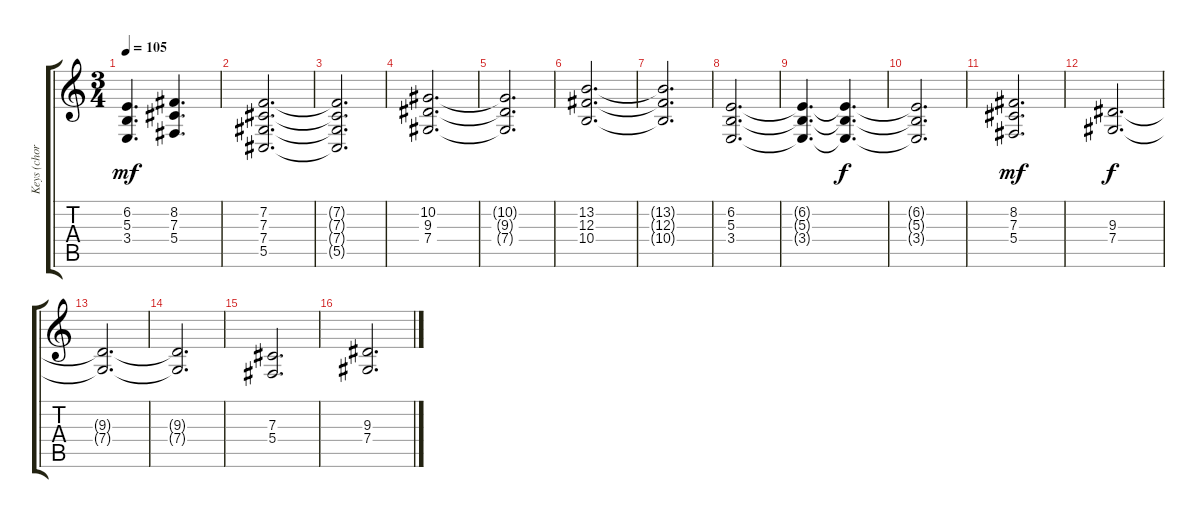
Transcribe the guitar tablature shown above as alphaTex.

\track ("Keys (chords)" "Keys (chor") {instrument synthstrings1}
\staff {score tabs}
\tuning (Eb4 Bb3 Gb3 Db3 Ab2 Eb2) {hide}
\ts (3 4)
\tempo 105
\clef g2
\ks c
(6.2{t} 5.3{t} 3.4{t}).4{d dy mf} (8.2 7.3 5.4).4{d} |
(7.2 7.3 7.4 5.5).2{d} |
(7.2{t} 7.3{t} 7.4{t} 5.5{t}).2{d} |
(10.2 9.3 7.4).2{d} |
(10.2{t} 9.3{t} 7.4{t}).2{d} |
(13.2 12.3 10.4).2{d} |
(13.2{t} 12.3{t} 10.4{t}).2{d} |
(6.2 5.3 3.4).2{d} |
(6.2{t} 5.3{t} 3.4{t}).4{d} (6.2{t} 5.3{t} 3.4{t}).4{d dy f} |
(6.2{t} 5.3{t} 3.4{t}).2{d} |
(8.2 7.3 5.4).2{d dy mf} |
(9.3 7.4).2{d dy f} |
(9.3{t} 7.4{t}).2{d} |
(9.3{t} 7.4{t}).2{d} |
(7.3 5.4).2{d} |
(9.3 7.4).2{d}
